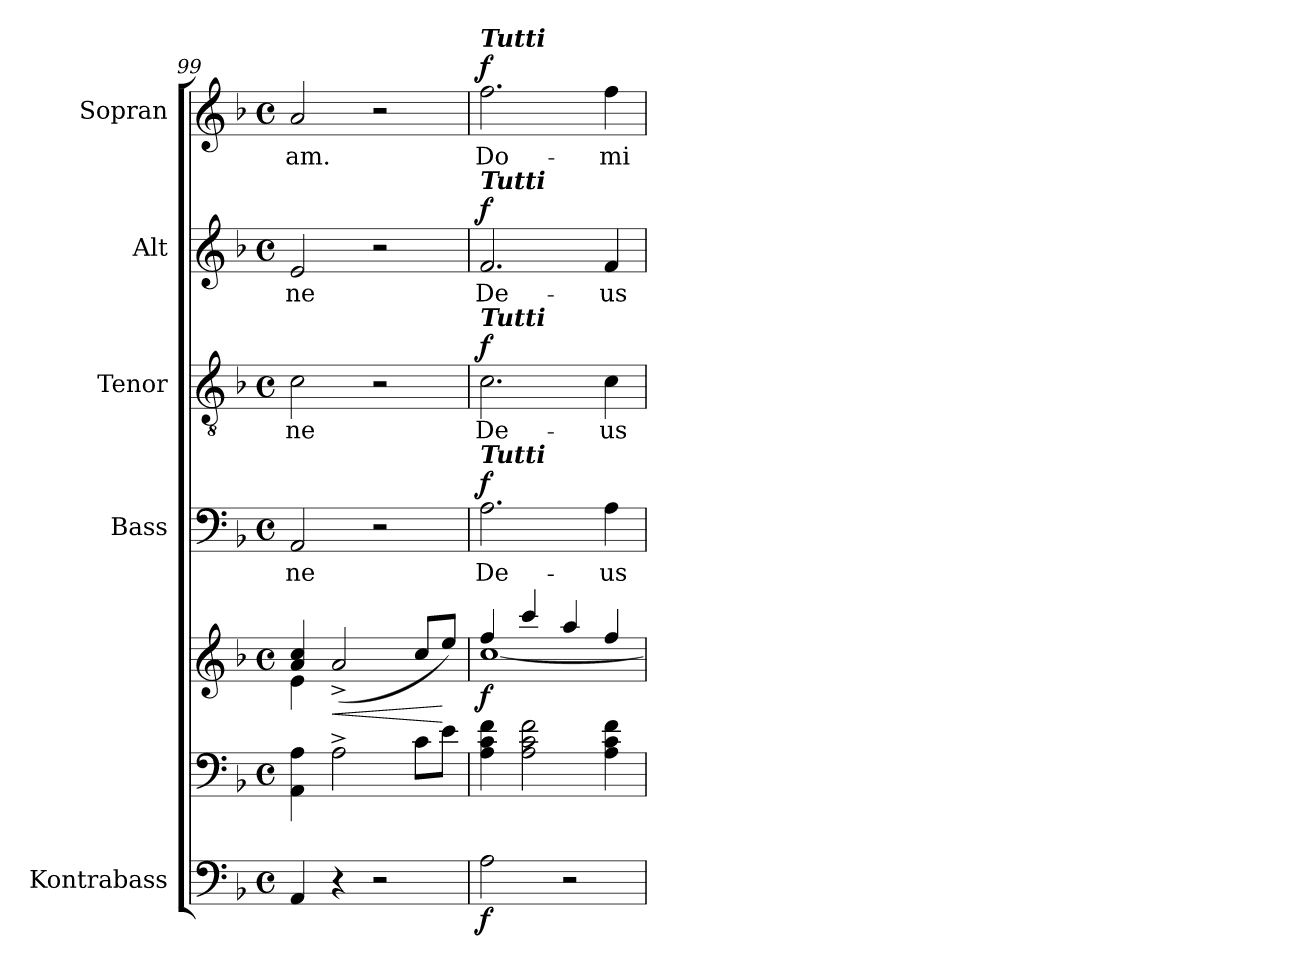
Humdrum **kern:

**kern	**dynam	**kern	**kern	**dynam	**kern	**text	**dynam	**kern	**text	**dynam	**kern	**text	**dynam	**kern	**text	**dynam
*part6	*part6	*part5	*part5	*part5	*part4	*part4	*part4	*part3	*part3	*part3	*part2	*part2	*part2	*part1	*part1	*part1
*staff7	*staff7	*staff6	*staff5	*staff5/6	*staff4	*staff4	*staff4	*staff3	*staff3	*staff3	*staff2	*staff2	*staff2	*staff1	*staff1	*staff1
*I"Kontrabass	*	*	*	*	*I"Bass	*	*	*I"Tenor	*	*	*I"Alt	*	*	*I"Sopran	*	*
*I'Kb.	*	*	*	*	*I'B.	*	*	*I'T.	*	*	*I'A.	*	*	*I'S.	*	*
!!LO:PB:g=z
*clefF4	*	*clefF4	*clefG2	*	*clefF4	*	*	*clefGv2	*	*	*clefG2	*	*	*clefG2	*	*
*ITrd7c12	*	*	*	*	*	*	*	*	*	*	*	*	*	*	*	*
*k[b-]	*	*k[b-]	*k[b-]	*	*k[b-]	*	*	*k[b-]	*	*	*k[b-]	*	*	*k[b-]	*	*
*F:	*	*F:	*F:	*	*F:	*	*	*F:	*	*	*F:	*	*	*F:	*	*
*M4/4	*	*M4/4	*M4/4	*	*M4/4	*	*	*M4/4	*	*	*M4/4	*	*	*M4/4	*	*
*met(c)	*	*met(c)	*met(c)	*	*met(c)	*	*	*met(c)	*	*	*met(c)	*	*	*met(c)	*	*
=99	=99	=99	=99	=99	=99	=99	=99	=99	=99	=99	=99	=99	=99	=99	=99	=99
*	*	*	*^	*	*	*	*	*	*	*	*	*	*	*	*	*
!	!	!	!	!	!	!	!LO:LY:b	!	!	!LO:LY:b	!	!	!LO:LY:b	!	!	!LO:LY:b	!
4AAA/	.	4AA\ 4A\	4a/ 4cc/	4e\	.	2AA/	-ne	.	2c\	-ne	.	2e/	-ne	.	2a/	-am.	.
!	!	!	!	!	!LO:HP:b	!	!	!	!	!	!	!	!	!	!	!	!
4r	.	2A^>\	(<2a^</	2.ryy	<	.	.	.	.	.	.	.	.	.	.	.	.
2r	.	.	.	.	.	2r	.	.	2r	.	.	2r	.	.	2r	.	.
.	.	8c\L	8cc/L	.	.	.	.	.	.	.	.	.	.	.	.	.	.
.	.	8e\J	8ee/J)	.	[	.	.	.	.	.	.	.	.	.	.	.	.
=100	=100	=100	=100	=100	=100	=100	=100	=100	=100	=100	=100	=100	=100	=100	=100	=100	=100
!	!	!	!	!	!	!	!	!	!	!	!	!	!	!	!LO:TX:a:Bi:t=Tutti	!	!
!	!	!	!	!	!	!	!	!	!	!	!	!LO:TX:a:Bi:t=Tutti	!	!	!	!	!
!	!	!	!	!	!	!	!	!	!LO:TX:a:Bi:t=Tutti	!	!	!	!	!	!	!	!
!	!	!	!	!	!	!LO:TX:a:Bi:t=Tutti	!	!	!	!	!	!	!	!	!	!	!
!	!LO:DY:b	!	!	!	!LO:DY:b	!	!LO:LY:b	!LO:DY:a	!	!LO:LY:b	!LO:DY:a	!	!LO:LY:b	!LO:DY:a	!	!LO:LY:b	!LO:DY:a
2AA\	f	4A\ 4c\ 4f\	4ff/	[<1cc	f	2.A\	De-	f	2.c\	De-	f	2.f/	De-	f	2.ff\	Do-	f
.	.	2A\ 2c\ 2f\	4ccc/	.	.	.	.	.	.	.	.	.	.	.	.	.	.
2r	.	.	4aa/	.	.	.	.	.	.	.	.	.	.	.	.	.	.
!	!	!	!	!	!	!	!LO:LY:b	!	!	!LO:LY:b	!	!	!LO:LY:b	!	!	!LO:LY:b	!
.	.	4A\ 4c\ 4f\	4ff/	.	.	4A\	-us	.	4c\	-us	.	4f/	-us	.	4ff\	-mi-	.
*	*	*	*v	*v	*	*	*	*	*	*	*	*	*	*	*	*	*
=	=	=	=	=	=	=	=	=	=	=	=	=	=	=	=	=
*-	*-	*-	*-	*-	*-	*-	*-	*-	*-	*-	*-	*-	*-	*-	*-	*-
